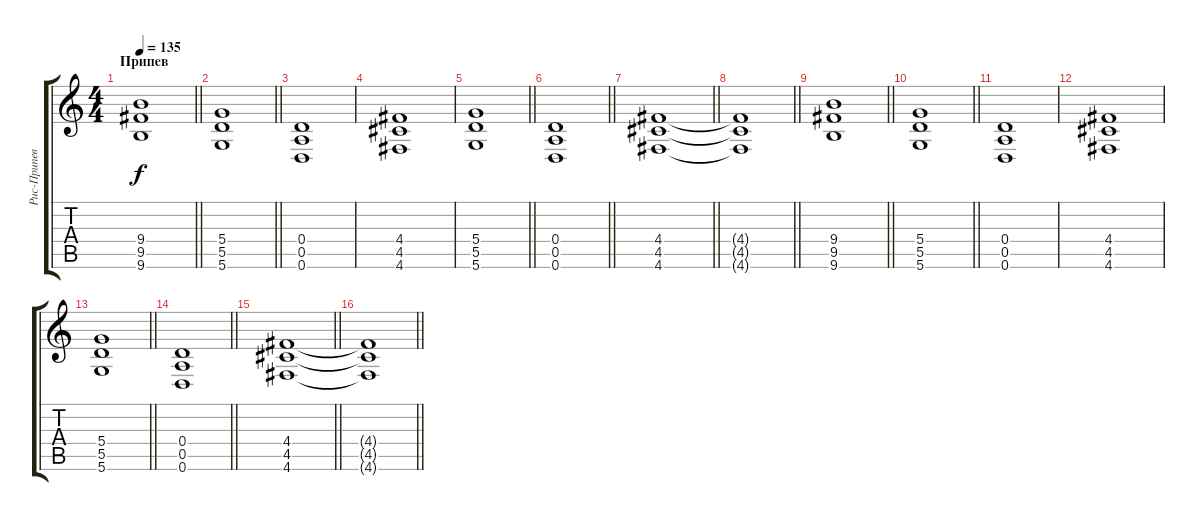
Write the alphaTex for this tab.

\track ("Рис-Припев" "Рис-Припев") {mute instrument distortionguitar}
\staff {score tabs}
\tuning (E4 B3 G3 D3 A2 D2) {hide}
\ts (4 4)
\section ("" "Припев")
\tempo 135
\clef g2
\barLineRight lightlight
\ks c
(9.4 9.5 9.6).1{dy f} |
\barLineRight lightlight
(5.4 5.5 5.6).1 |
(0.4 0.5 0.6).1 |
(4.4 4.5 4.6).1 |
\barLineRight lightlight
(5.4 5.5 5.6).1 |
\barLineRight lightlight
(0.4 0.5 0.6).1 |
\barLineRight lightlight
(4.4 4.5 4.6).1 |
\barLineRight lightlight
(4.4{t} 4.5{t} 4.6{t}).1 |
\barLineRight lightlight
(9.4 9.5 9.6).1 |
\barLineRight lightlight
(5.4 5.5 5.6).1 |
(0.4 0.5 0.6).1 |
(4.4 4.5 4.6).1 |
\barLineRight lightlight
(5.4 5.5 5.6).1 |
\barLineRight lightlight
(0.4 0.5 0.6).1 |
\barLineRight lightlight
(4.4 4.5 4.6).1 |
\barLineRight lightlight
(4.4{t} 4.5{t} 4.6{t}).1
